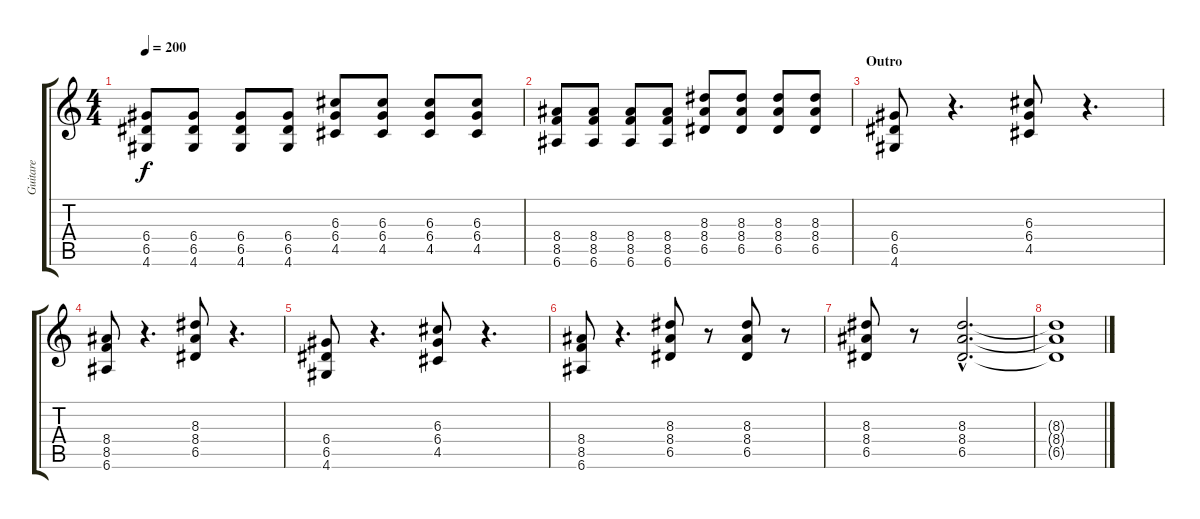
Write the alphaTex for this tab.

\track ("Guitare" "Guitare") {instrument overdrivenguitar}
\staff {score tabs}
\tuning (E4 B3 G3 D3 A2 E2) {hide}
\ts (4 4)
\tempo 200
\clef g2
\ks c
(6.4 6.5 4.6).8{dy f} (6.4 6.5 4.6).8 (6.4 6.5 4.6).8 (6.4 6.5 4.6).8 (6.3 6.4 4.5).8 (6.3 6.4 4.5).8 (6.3 6.4 4.5).8 (6.3 6.4 4.5).8 |
(8.4 8.5 6.6).8 (8.4 8.5 6.6).8 (8.4 8.5 6.6).8 (8.4 8.5 6.6).8 (8.3 8.4 6.5).8 (8.3 8.4 6.5).8 (8.3 8.4 6.5).8 (8.3 8.4 6.5).8 |
\section ("" "Outro")
(6.4 6.5 4.6).8 r.4{d} (6.3 6.4 4.5).8 r.4{d} |
(8.4 8.5 6.6).8 r.4{d} (8.3 8.4 6.5).8 r.4{d} |
(6.4 6.5 4.6).8 r.4{d} (6.3 6.4 4.5).8 r.4{d} |
(8.4 8.5 6.6).8 r.4{d} (8.3 8.4 6.5).8 r.8 (8.3 8.4 6.5).8 r.8 |
(8.3 8.4 6.5).8 r.8 (8.3{hac} 8.4{hac} 6.5{hac}).2{d volume 0} |
(8.3{t} 8.4{t} 6.5{t}).1
